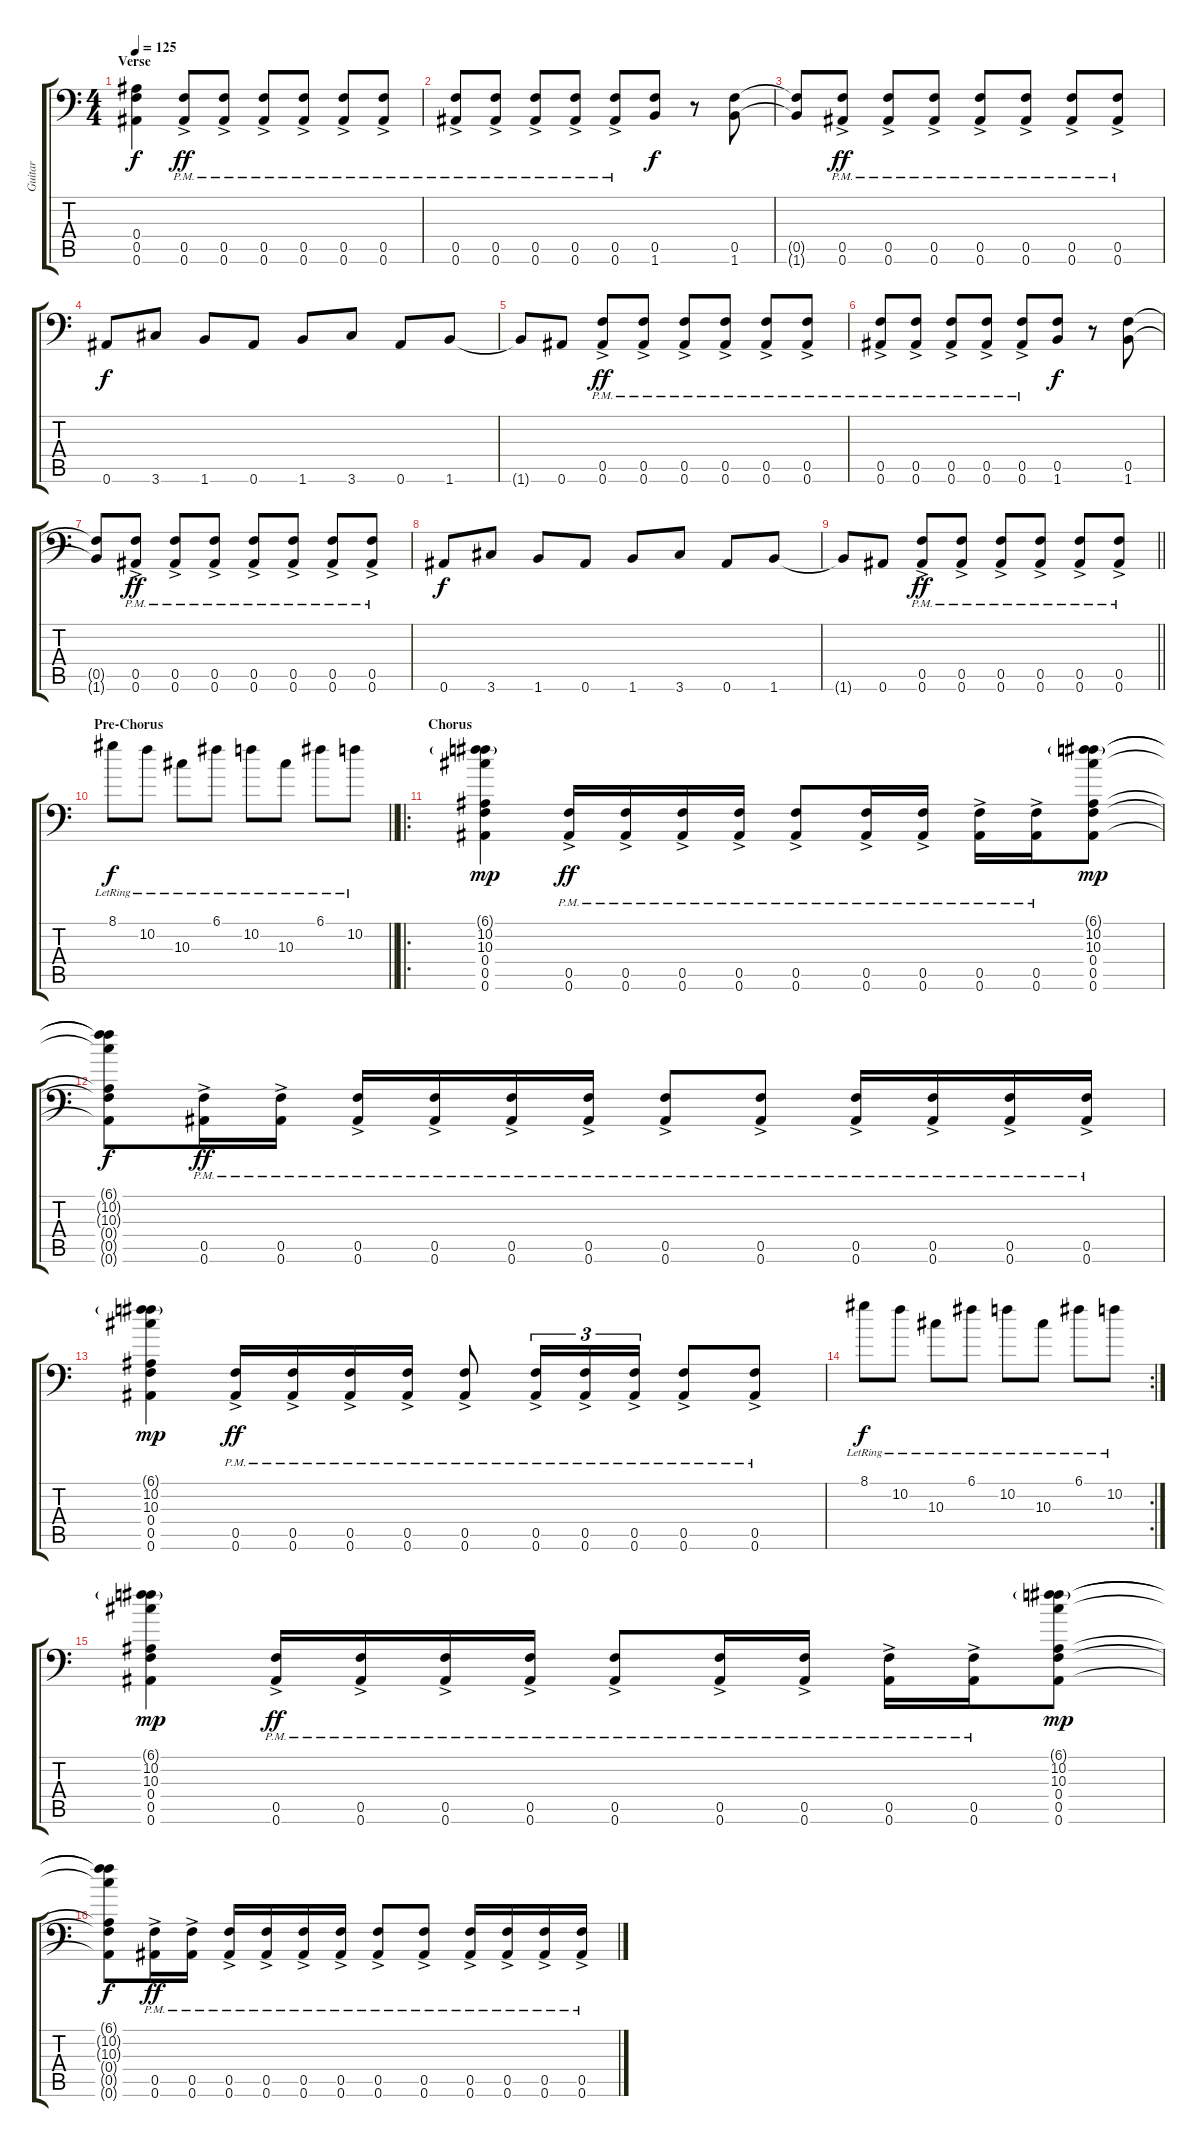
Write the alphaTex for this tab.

\track ("Guitar" "Guitar") {instrument distortionguitar}
\staff {score tabs}
\tuning (C4 G3 Eb3 Bb2 F2 Bb1) {hide}
\ts (4 4)
\section ("" "Verse")
\tempo 125
\clef f4
\ks c
(0.4 0.5 0.6).4{dy f} (0.5{ac pm} 0.6{ac pm}).8{dy ff} (0.5{ac pm} 0.6{ac pm}).8 (0.5{ac pm} 0.6{ac pm}).8 (0.5{ac pm} 0.6{ac pm}).8 (0.5{ac pm} 0.6{ac pm}).8 (0.5{ac pm} 0.6{ac pm}).8 |
(0.5{ac pm} 0.6{ac pm}).8 (0.5{ac pm} 0.6{ac pm}).8 (0.5{ac pm} 0.6{ac pm}).8 (0.5{ac pm} 0.6{ac pm}).8 (0.5{ac pm} 0.6{ac pm}).8 (0.5 1.6).8{dy f} r.8 (0.5 1.6).8 |
(0.5{t} 1.6{t}).8 (0.5{ac pm} 0.6{ac pm}).8{dy ff} (0.5{ac pm} 0.6{ac pm}).8 (0.5{ac pm} 0.6{ac pm}).8 (0.5{ac pm} 0.6{ac pm}).8 (0.5{ac pm} 0.6{ac pm}).8 (0.5{ac pm} 0.6{ac pm}).8 (0.5{ac pm} 0.6{ac pm}).8 |
0.6.8{dy f} 3.6.8 1.6.8 0.6.8 1.6.8 3.6.8 0.6.8 1.6.8 |
1.6{t}.8 0.6.8 (0.5{ac pm} 0.6{ac pm}).8{dy ff} (0.5{ac pm} 0.6{ac pm}).8 (0.5{ac pm} 0.6{ac pm}).8 (0.5{ac pm} 0.6{ac pm}).8 (0.5{ac pm} 0.6{ac pm}).8 (0.5{ac pm} 0.6{ac pm}).8 |
(0.5{ac pm} 0.6{ac pm}).8 (0.5{ac pm} 0.6{ac pm}).8 (0.5{ac pm} 0.6{ac pm}).8 (0.5{ac pm} 0.6{ac pm}).8 (0.5{ac pm} 0.6{ac pm}).8 (0.5 1.6).8{dy f} r.8 (0.5 1.6).8 |
(0.5{t} 1.6{t}).8 (0.5{ac pm} 0.6{ac pm}).8{dy ff} (0.5{ac pm} 0.6{ac pm}).8 (0.5{ac pm} 0.6{ac pm}).8 (0.5{ac pm} 0.6{ac pm}).8 (0.5{ac pm} 0.6{ac pm}).8 (0.5{ac pm} 0.6{ac pm}).8 (0.5{ac pm} 0.6{ac pm}).8 |
0.6.8{dy f} 3.6.8 1.6.8 0.6.8 1.6.8 3.6.8 0.6.8 1.6.8 |
\barLineRight lightlight
1.6{t}.8 0.6.8 (0.5{ac pm} 0.6{ac pm}).8{dy ff} (0.5{ac pm} 0.6{ac pm}).8 (0.5{ac pm} 0.6{ac pm}).8 (0.5{ac pm} 0.6{ac pm}).8 (0.5{ac pm} 0.6{ac pm}).8 (0.5{ac pm} 0.6{ac pm}).8 |
\section ("" "Pre-Chorus")
\barLineRight lightlight
8.1{lr}.8{dy f} 10.2{lr}.8 10.3{lr}.8 6.1{lr}.8 10.2{lr}.8 10.3{lr}.8 6.1{lr}.8 10.2{lr}.8 |
\ro
\section ("" "Chorus")
(6.1{g} 10.2 10.3 0.4 0.5 0.6).4{dy mp} (0.5{ac pm} 0.6{ac pm}).16{dy ff} (0.5{ac pm} 0.6{ac pm}).16 (0.5{ac pm} 0.6{ac pm}).16 (0.5{ac pm} 0.6{ac pm}).16 (0.5{ac pm} 0.6{ac pm}).8 (0.5{ac pm} 0.6{ac pm}).16 (0.5{ac pm} 0.6{ac pm}).16 (0.5{ac pm} 0.6{ac pm}).16 (0.5{ac pm} 0.6{ac pm}).16 (6.1{g} 10.2 10.3 0.4 0.5 0.6).8{dy mp} |
(6.1{t} 10.2{t} 10.3{t} 0.4{t} 0.5{t} 0.6{t}).8{dy f} (0.5{ac pm} 0.6{ac pm}).16{dy ff} (0.5{ac pm} 0.6{ac pm}).16 (0.5{ac pm} 0.6{ac pm}).16 (0.5{ac pm} 0.6{ac pm}).16 (0.5{ac pm} 0.6{ac pm}).16 (0.5{ac pm} 0.6{ac pm}).16 (0.5{ac pm} 0.6{ac pm}).8 (0.5{ac pm} 0.6{ac pm}).8 (0.5{ac pm} 0.6{ac pm}).16 (0.5{ac pm} 0.6{ac pm}).16 (0.5{ac pm} 0.6{ac pm}).16 (0.5{ac pm} 0.6{ac pm}).16 |
(6.1{g} 10.2 10.3 0.4 0.5 0.6).4{dy mp} (0.5{ac pm} 0.6{ac pm}).16{dy ff} (0.5{ac pm} 0.6{ac pm}).16 (0.5{ac pm} 0.6{ac pm}).16 (0.5{ac pm} 0.6{ac pm}).16 (0.5{ac pm} 0.6{ac pm}).8 (0.5{ac pm} 0.6{ac pm}).16{tu (3 2)} (0.5{ac pm} 0.6{ac pm}).16{tu (3 2)} (0.5{ac pm} 0.6{ac pm}).16{tu (3 2)} (0.5{ac pm} 0.6{ac pm}).8 (0.5{ac pm} 0.6{ac pm}).8 |
\rc 2
8.1{lr}.8{dy f} 10.2{lr}.8 10.3{lr}.8 6.1{lr}.8 10.2{lr}.8 10.3{lr}.8 6.1{lr}.8 10.2{lr}.8 |
(6.1{g} 10.2 10.3 0.4 0.5 0.6).4{dy mp} (0.5{ac pm} 0.6{ac pm}).16{dy ff} (0.5{ac pm} 0.6{ac pm}).16 (0.5{ac pm} 0.6{ac pm}).16 (0.5{ac pm} 0.6{ac pm}).16 (0.5{ac pm} 0.6{ac pm}).8 (0.5{ac pm} 0.6{ac pm}).16 (0.5{ac pm} 0.6{ac pm}).16 (0.5{ac pm} 0.6{ac pm}).16 (0.5{ac pm} 0.6{ac pm}).16 (6.1{g} 10.2 10.3 0.4 0.5 0.6).8{dy mp} |
(6.1{t} 10.2{t} 10.3{t} 0.4{t} 0.5{t} 0.6{t}).8{dy f} (0.5{ac pm} 0.6{ac pm}).16{dy ff} (0.5{ac pm} 0.6{ac pm}).16 (0.5{ac pm} 0.6{ac pm}).16 (0.5{ac pm} 0.6{ac pm}).16 (0.5{ac pm} 0.6{ac pm}).16 (0.5{ac pm} 0.6{ac pm}).16 (0.5{ac pm} 0.6{ac pm}).8 (0.5{ac pm} 0.6{ac pm}).8 (0.5{ac pm} 0.6{ac pm}).16 (0.5{ac pm} 0.6{ac pm}).16 (0.5{ac pm} 0.6{ac pm}).16 (0.5{ac pm} 0.6{ac pm}).16
